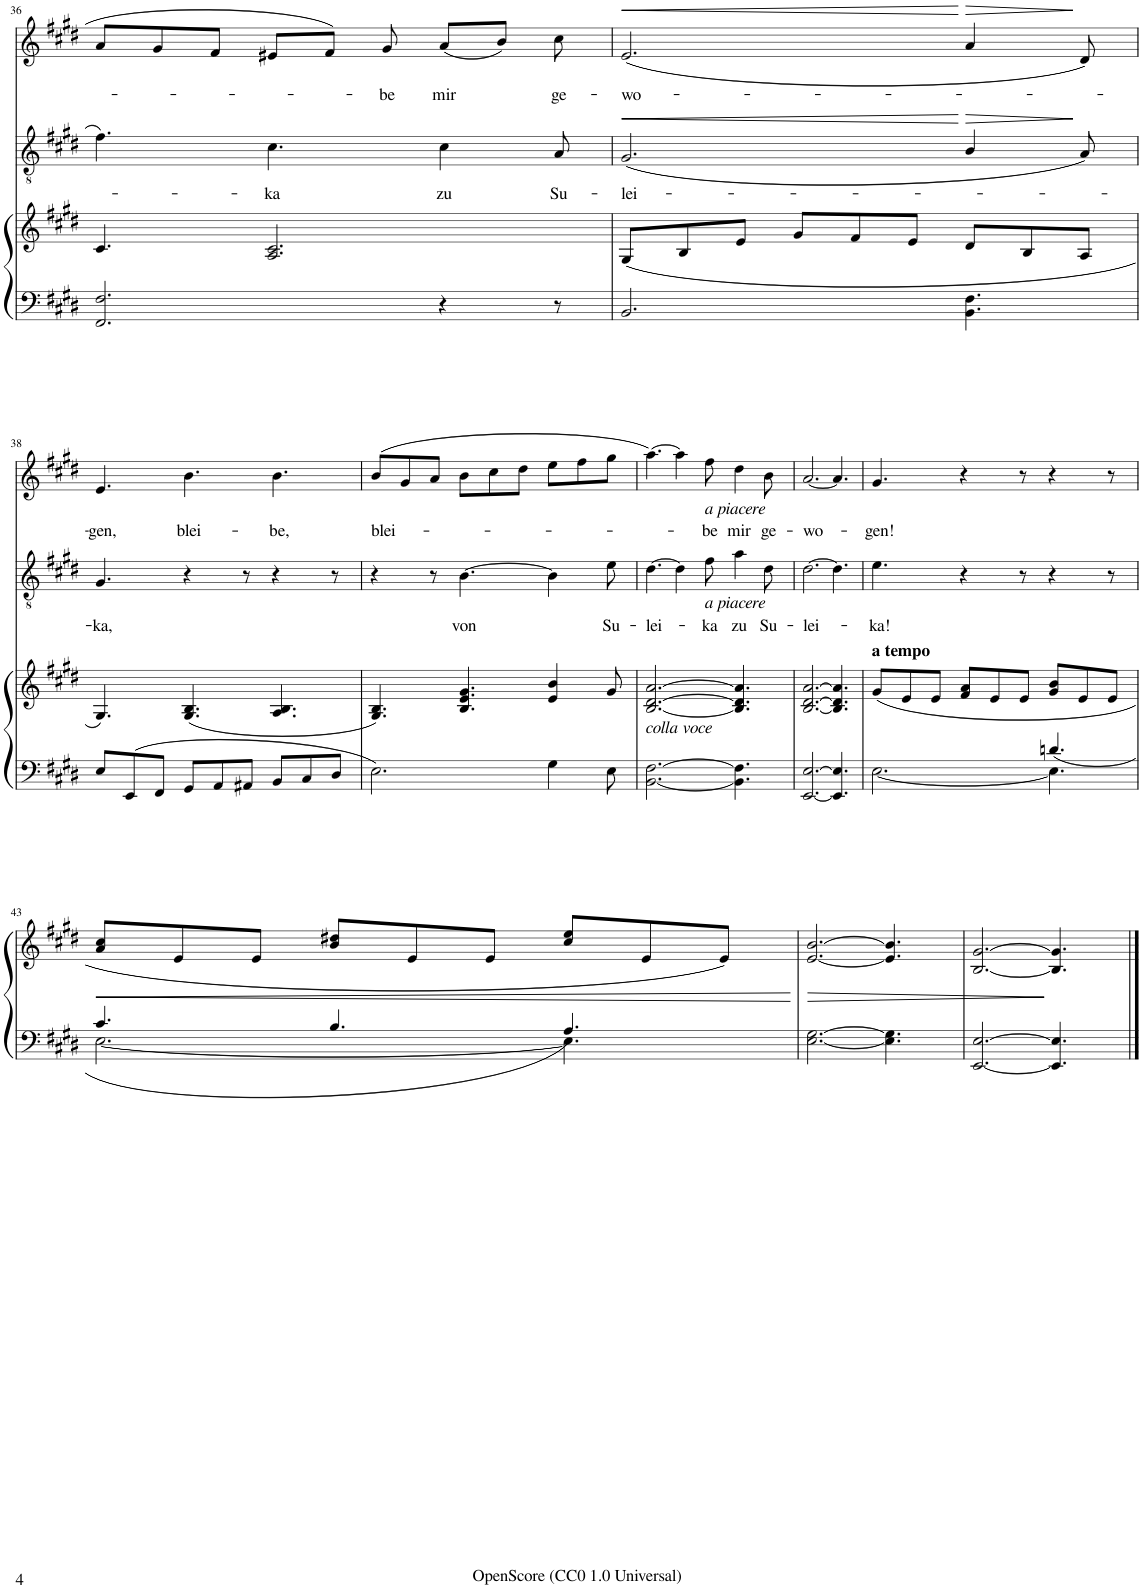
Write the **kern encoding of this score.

**kern	**kern	**dynam	**kern	**text	**dynam	**kern	**text	**dynam
*part3	*part3	*part3	*part2	*part2	*part2	*part1	*part1	*part1
*staff4	*staff3	*staff3/4	*staff2	*staff2	*staff2	*staff1	*staff1	*staff1
*I"Pianoforte	*	*	*I"Singstimme Tenor	*	*	*I"Singstimme Voice	*	*
*I'Pno	*	*	*	*	*	*	*	*
!!LO:PB:g=z
*clefF4	*clefG2	*	*clefGv2	*	*	*clefG2	*	*
*	*	*	*Trd4c7	*	*	*	*	*
*k[f#c#g#d#]	*k[f#c#g#d#]	*	*k[f#c#g#d#]	*	*	*k[f#c#g#d#]	*	*
*M9/8	*M9/8	*	*M9/8	*	*	*M9/8	*	*
=36	=36	=36	=36	=36	=36	=36	=36	=36
2.FF#/ 2.F#/	4.c#/	.	4.f#\	.	.	8a/L	.	.
.	.	.	.	.	.	8g#/	.	.
.	.	.	.	.	.	8f#/J	.	.
!	!	!	!	!LO:LY:b	!	!	!	!
.	2.A/ 2.c#/	.	4.c#\	-ka	.	8e#X/L	.	.
.	.	.	.	.	.	8f#/J	.	.
!	!	!	!	!	!	!	!LO:LY:b	!
.	.	.	.	.	.	8g#/	-be	.
!	!	!	!	!LO:LY:b	!	!	!LO:LY:b	!
4r	.	.	4c#\	zu	.	(8a/L	mir	.
.	.	.	.	.	.	8b/J)	.	.
!	!	!	!	!LO:LY:b	!	!	!LO:LY:b	!
8r	.	.	8A/	Su-	.	8cc#\	ge-	.
=37	=37	=37	=37	=37	=37	=37	=37	=37
!	!	!	!	!LO:LY:b	!LO:HP:b	!	!LO:LY:b	!LO:HP:b
2.BB/	(8G#/L	.	(<2.G#/	-lei-	<	(2.e/	-wo-	<
.	8B/	.	.	.	.	.	.	.
.	8e/J	.	.	.	.	.	.	.
.	8g#/L	.	.	.	.	.	.	.
.	8f#/	.	.	.	.	.	.	.
.	8e/J	.	.	.	.	.	.	.
!	!	!	!	!	!LO:HP:n=1:b	!	!	!LO:HP:n=1:b
4.BB\ 4.F#\	8d#/L	.	4B/	.	[ >	4a/	.	[ >
.	8B/	.	.	.	.	.	.	.
.	8A/J	.	8A/)	.	]	8d#/)	.	]
!!LO:LB:g=z
=38	=38	=38	=38	=38	=38	=38	=38	=38
!	!	!	!	!LO:LY:b	!	!	!LO:LY:b	!
8E/L	4.G#/)	.	4.G#/	-ka,	.	4.e/	-gen,	.
8EE/	.	.	.	.	.	.	.	.
8FF#/J	.	.	.	.	.	.	.	.
!	!	!	!	!	!	!	!LO:LY:b	!
8GG#/L	(4.G#/ 4.B/	.	4r	.	.	4.b\	blei-	.
8AA/	.	.	.	.	.	.	.	.
8AA#X/J	.	.	8r	.	.	.	.	.
!	!	!	!	!	!	!	!LO:LY:b	!
8BB/L	4.A/ 4.B/	.	4r	.	.	4.b\	-be,	.
8C#/	.	.	.	.	.	.	.	.
8D#/J	.	.	8r	.	.	.	.	.
=39	=39	=39	=39	=39	=39	=39	=39	=39
!	!	!	!	!	!	!	!LO:LY:b	!
2.E\	4.G#/ 4.B/)	.	4r	.	.	(8b/L	blei-	.
.	.	.	.	.	.	8g#/	.	.
.	.	.	8r	.	.	8a/J	.	.
!	!	!	!	!LO:LY:b	!	!	!	!
.	4.B/ 4.e/ 4.g#/	.	[4.B\	von	.	8b\L	.	.
.	.	.	.	.	.	8cc#\	.	.
.	.	.	.	.	.	8dd#\J	.	.
4G#\	4e/ 4b/	.	4B\]	.	.	8ee\L	.	.
.	.	.	.	.	.	8ff#\	.	.
!	!	!	!	!LO:LY:b	!	!	!	!
8E\	8g#/	.	8e\	Su-	.	8gg#\J	.	.
=40	=40	=40	=40	=40	=40	=40	=40	=40
!	!LO:TX:b:i:t=colla voce	!	!	!	!	!	!	!
!	!	!	!	!LO:LY:b	!	!	!	!
[2.BB\ [2.F#\	[2.B/ [>2.d#/ [2.a/	.	[4.d#\	-lei-	.	[4.aa\)	.	.
.	.	.	4d#\]	.	.	4aa\]	.	.
!	!	!	!	!	!	!LO:TX:b:i:t=a piacere	!	!
!	!	!	!LO:TX:b:i:t=a piacere	!	!	!	!	!
!	!	!	!	!LO:LY:b	!	!	!LO:LY:b	!
.	.	.	8f#\	-ka	.	8ff#\	-be	.
!	!	!	!	!LO:LY:b	!	!	!LO:LY:b	!
4.BB\] 4.F#\]	4.B/] 4.d#/] 4.a/]	.	4a\	zu	.	4dd#\	mir	.
!	!	!	!	!LO:LY:b	!	!	!LO:LY:b	!
.	.	.	8d#\	Su-	.	8b\	ge-	.
=41	=41	=41	=41	=41	=41	=41	=41	=41
!	!	!	!	!LO:LY:b	!	!	!LO:LY:b	!
[2.EE/ [2.E/	[2.B/ [>2.d#/ [2.a/	.	[2.d#\	-lei-	.	[2.a/	-wo-	.
4.EE/] 4.E/]	4.B/] 4.d#/] 4.a/]	.	4.d#\]	.	.	4.a/]	.	.
=42	=42	=42	=42	=42	=42	=42	=42	=42
*^	*	*	*	*	*	*	*	*
!	!	!LO:TX:a:B:t=a tempo	!	!	!	!	!	!	!
!	!	!	!	!	!LO:LY:b	!	!	!LO:LY:b	!
[2.E\	2.ryy	(<8g#/L	.	4.e\	-ka!	.	4.g#/	-gen!	.
.	.	8e/	.	.	.	.	.	.	.
.	.	8e/J	.	.	.	.	.	.	.
.	.	8f#/ 8a/L	.	4r	.	.	4r	.	.
.	.	8e/	.	.	.	.	.	.	.
.	.	8e/J	.	8r	.	.	8r	.	.
4.E\]	4.dn/	8g#/ 8b/L	.	4r	.	.	4r	.	.
.	.	8e/	.	.	.	.	.	.	.
.	.	8e/J	.	8r	.	.	8r	.	.
!!LO:LB:g=z
=43	=43	=43	=43	=43	=43	=43	=43	=43	=43
!	!	!	!LO:HP:b	!	!	!	!	!	!
[2.E\	4.c#/	8a/ 8cc#/L	<	8%9r	.	.	8%9r	.	.
.	.	8e/	.	.	.	.	.	.	.
.	.	8e/J	.	.	.	.	.	.	.
.	4.B/	8b/ 8dd#X/L	.	.	.	.	.	.	.
.	.	8e/	.	.	.	.	.	.	.
.	.	8e/J	.	.	.	.	.	.	.
4.E\]	4.A/	8cc#/ 8ee/L	.	.	.	.	.	.	.
.	.	8e/	.	.	.	.	.	.	.
.	.	8e/J)	.	.	.	.	.	.	.
*v	*v	*	*	*	*	*	*	*	*
.	.	[	.	.	.	.	.	.
=44	=44	=44	=44	=44	=44	=44	=44	=44
!	!	!LO:HP:b	!	!	!	!	!	!
[2.E\ [2.G#\	[2.e/ [2.b/	>	8%9r	.	.	8%9r	.	.
4.E\] 4.G#\]	4.e/] 4.b/]	.	.	.	.	.	.	.
=45	=45	=45	=45	=45	=45	=45	=45	=45
[2.EE/ [2.E/	[2.B/ [2.g#/	.	8%9r	.	.	8%9r	.	.
4.EE/] 4.E/]	4.B/] 4.g#/]	]	.	.	.	.	.	.
==	==	==	==	==	==	==	==	==
*-	*-	*-	*-	*-	*-	*-	*-	*-
